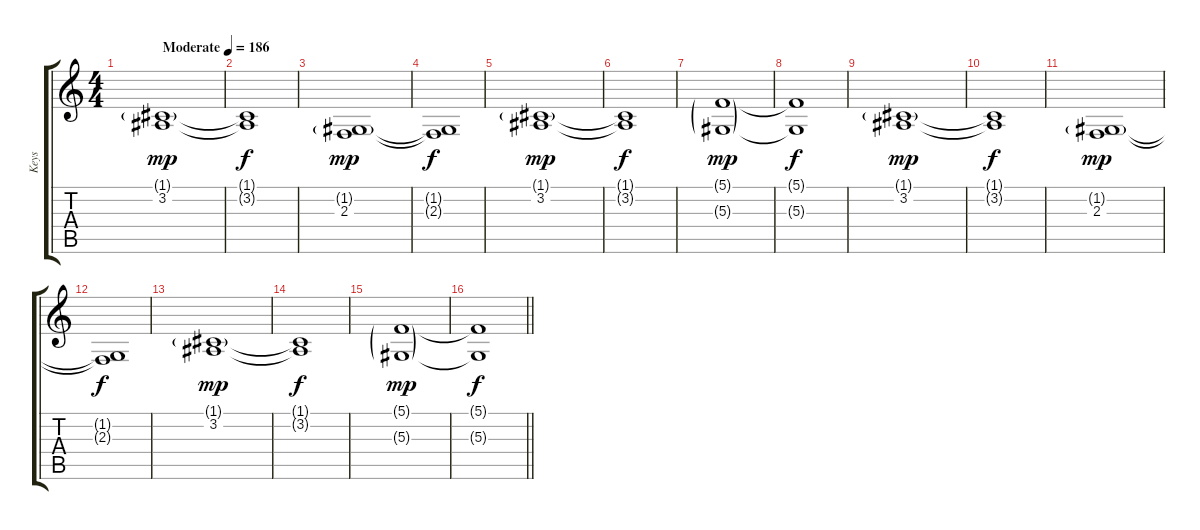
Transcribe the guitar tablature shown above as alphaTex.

\track ("Keys" "Keys") {instrument stringensemble1}
\staff {score tabs}
\tuning (C4 G3 Eb3 Bb2 F2 C2) {hide}
\ts (4 4)
\tempo (186 "Moderate")
\clef g2
\ks c
(1.1{g} 3.2).1{dy mp instrument stringensemble1} |
(1.1{t} 3.2{t}).1{dy f} |
(1.2{g} 2.3).1{dy mp} |
(1.2{t} 2.3{t}).1{dy f} |
(1.1{g} 3.2).1{dy mp} |
(1.1{t} 3.2{t}).1{dy f} |
(5.1{g} 5.3{g}).1{dy mp} |
(5.1{t} 5.3{t}).1{dy f} |
(1.1{g} 3.2).1{dy mp} |
(1.1{t} 3.2{t}).1{dy f} |
(1.2{g} 2.3).1{dy mp} |
(1.2{t} 2.3{t}).1{dy f} |
(1.1{g} 3.2).1{dy mp} |
(1.1{t} 3.2{t}).1{dy f} |
(5.1{g} 5.3{g}).1{dy mp} |
\barLineRight lightlight
(5.1{t} 5.3{t}).1{dy f}
